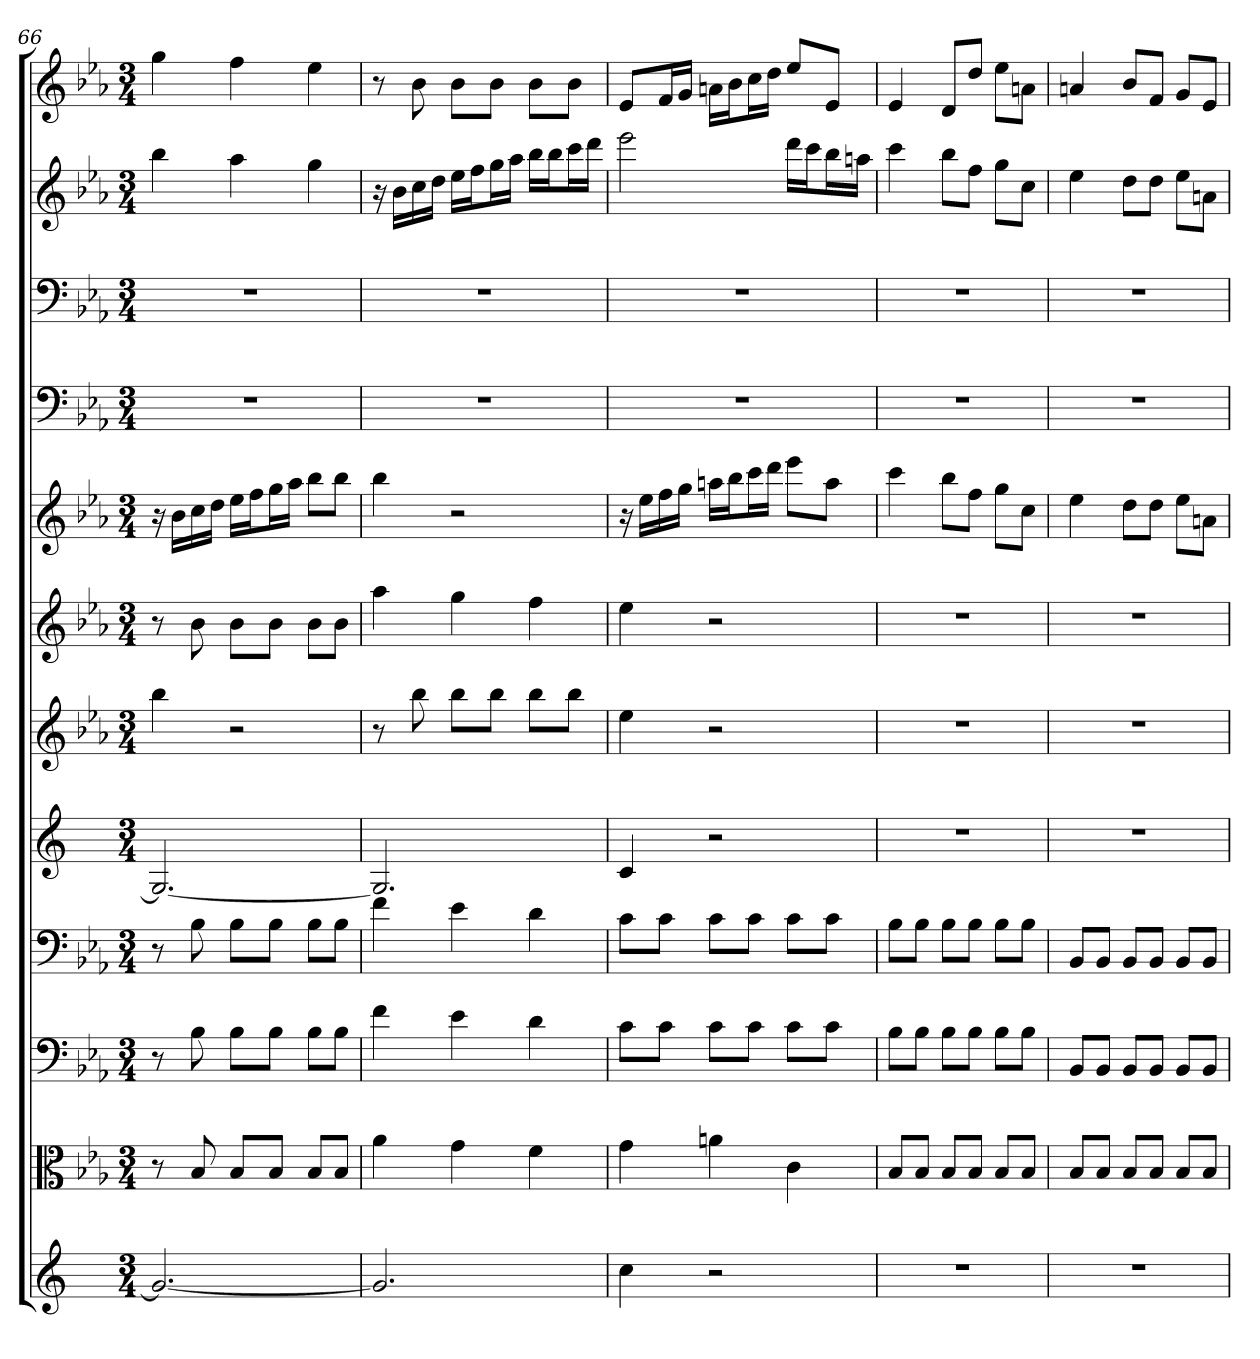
**kern	**kern	**kern	**kern	**kern	**kern	**kern	**kern	**kern	**kern	**kern	**kern
*part12	*part11	*part10	*part9	*part8	*part7	*part6	*part5	*part4	*part3	*part2	*part1
*staff12	*staff11	*staff10	*staff9	*staff8	*staff7	*staff6	*staff5	*staff4	*staff3	*staff2	*staff1
*	*clefC3	*clefF4	*clefF4	*	*	*	*	*clefF4	*clefF4	*	*
*k[]	*k[b-e-a-]	*k[b-e-a-]	*k[b-e-a-]	*k[]	*k[b-e-a-]	*k[b-e-a-]	*k[b-e-a-]	*k[b-e-a-]	*k[b-e-a-]	*k[b-e-a-]	*k[b-e-a-]
*M3/4	*M3/4	*M3/4	*M3/4	*M3/4	*M3/4	*M3/4	*M3/4	*M3/4	*M3/4	*M3/4	*M3/4
=66	=66	=66	=66	=66	=66	=66	=66	=66	=66	=66	=66
2.g_	8r	8r	8r	2.G_	4bb-	8r	16r	2.r	2.r	4bb-	4gg
.	.	.	.	.	.	.	16b-LL	.	.	.	.
.	8B-	8B-	8B-	.	.	8b-	16cc	.	.	.	.
.	.	.	.	.	.	.	16ddJJ	.	.	.	.
.	8B-/L	8B-\L	8B-\L	.	2r	8b-L	16ee-LL	.	.	4aa-	4ff
.	.	.	.	.	.	.	16ffJ	.	.	.	.
.	8B-/J	8B-\J	8B-\J	.	.	8b-J	16ggL	.	.	.	.
.	.	.	.	.	.	.	16aa-JJ	.	.	.	.
.	8B-/L	8B-\L	8B-\L	.	.	8b-L	8bb-L	.	.	4gg	4ee-
.	8B-/J	8B-\J	8B-\J	.	.	8b-J	8bb-J	.	.	.	.
=67	=67	=67	=67	=67	=67	=67	=67	=67	=67	=67	=67
2.g]	4a-	4f	4f	2.G]	8r	4aa-	4bb-	2.r	2.r	16r	8r
.	.	.	.	.	.	.	.	.	.	16b-LL	.
.	.	.	.	.	8bb-	.	.	.	.	16cc	8b-
.	.	.	.	.	.	.	.	.	.	16ddJJ	.
.	4g	4e-	4e-	.	8bb-L	4gg	2r	.	.	16ee-LL	8b-L
.	.	.	.	.	.	.	.	.	.	16ffJ	.
.	.	.	.	.	8bb-J	.	.	.	.	16ggL	8b-J
.	.	.	.	.	.	.	.	.	.	16aa-JJ	.
.	4f	4d	4d	.	8bb-L	4ff	.	.	.	16bb-LL	8b-L
.	.	.	.	.	.	.	.	.	.	16bb-J	.
.	.	.	.	.	8bb-J	.	.	.	.	16cccL	8b-J
.	.	.	.	.	.	.	.	.	.	16dddJJ	.
=68	=68	=68	=68	=68	=68	=68	=68	=68	=68	=68	=68
4cc	4g	8c\L	8c\L	4c	4ee-	4ee-	16r	2.r	2.r	2eee-	8e-L
.	.	.	.	.	.	.	16ee-LL	.	.	.	.
.	.	8c\J	8c\J	.	.	.	16ff	.	.	.	16fL
.	.	.	.	.	.	.	16ggJJ	.	.	.	16gJJ
2r	4an	8c\L	8c\L	2r	2r	2r	16aanLL	.	.	.	16anLL
.	.	.	.	.	.	.	16bb-J	.	.	.	16b-J
.	.	8c\J	8c\J	.	.	.	16cccL	.	.	.	16ccL
.	.	.	.	.	.	.	16dddJJ	.	.	.	16ddJJ
.	4c	8c\L	8c\L	.	.	.	8eee-L	.	.	16dddLL	8ee-L
.	.	.	.	.	.	.	.	.	.	16cccJ	.
.	.	8c\J	8c\J	.	.	.	8aaJ	.	.	16bb-L	8e-J
.	.	.	.	.	.	.	.	.	.	16aanJJ	.
=69	=69	=69	=69	=69	=69	=69	=69	=69	=69	=69	=69
2.r	8B-/L	8B-\L	8B-\L	2.r	2.r	2.r	4ccc	2.r	2.r	4ccc	4e-
.	8B-/J	8B-\J	8B-\J	.	.	.	.	.	.	.	.
.	8B-/L	8B-\L	8B-\L	.	.	.	8bb-L	.	.	8bb-L	8dL
.	8B-/J	8B-\J	8B-\J	.	.	.	8ffJ	.	.	8ffJ	8ddJ
.	8B-/L	8B-\L	8B-\L	.	.	.	8ggL	.	.	8ggL	8ee-L
.	8B-/J	8B-\J	8B-\J	.	.	.	8ccJ	.	.	8ccJ	8anJ
=70	=70	=70	=70	=70	=70	=70	=70	=70	=70	=70	=70
2.r	8B-/L	8BB-/L	8BB-/L	2.r	2.r	2.r	4ee-	2.r	2.r	4ee-	4an
.	8B-/J	8BB-/J	8BB-/J	.	.	.	.	.	.	.	.
.	8B-/L	8BB-/L	8BB-/L	.	.	.	8ddL	.	.	8ddL	8b-L
.	8B-/J	8BB-/J	8BB-/J	.	.	.	8ddJ	.	.	8ddJ	8fJ
.	8B-/L	8BB-/L	8BB-/L	.	.	.	8ee-L	.	.	8ee-L	8gL
.	8B-/J	8BB-/J	8BB-/J	.	.	.	8anJ	.	.	8anJ	8e-J
=	=	=	=	=	=	=	=	=	=	=	=
*-	*-	*-	*-	*-	*-	*-	*-	*-	*-	*-	*-
